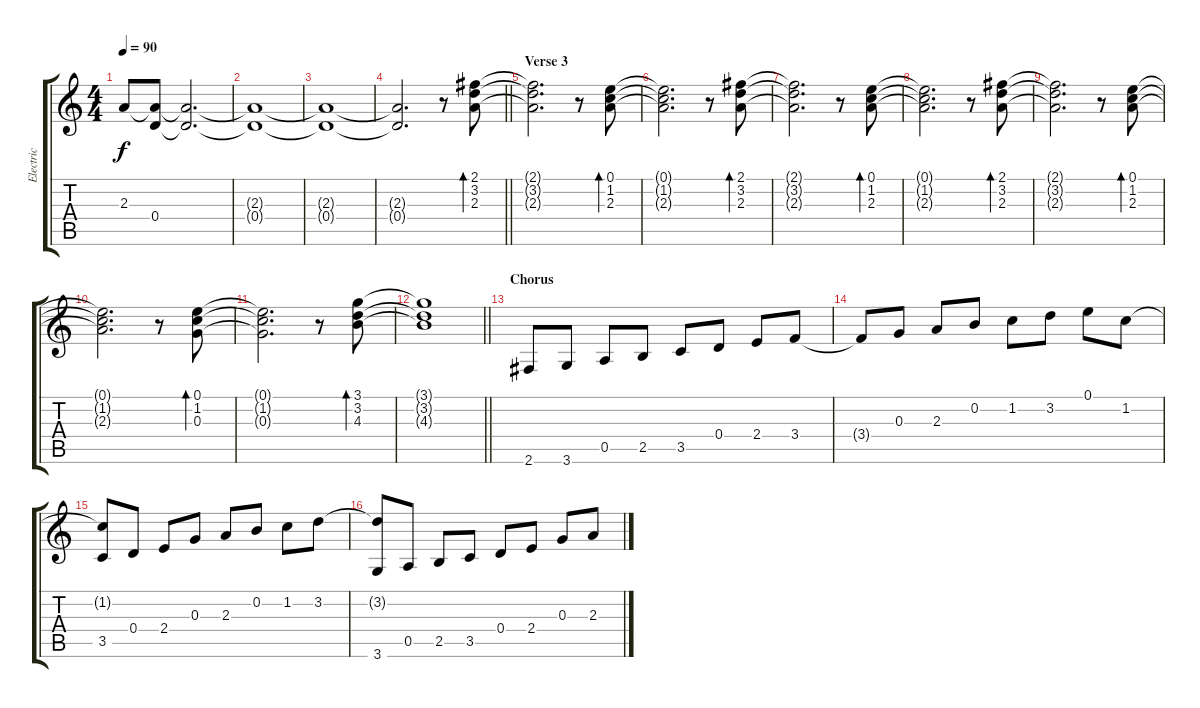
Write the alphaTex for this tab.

\track ("Electric" "Electric") {instrument overdrivenguitar}
\staff {score tabs}
\tuning (E4 B3 G3 D3 A2 E2) {hide}
\ts (4 4)
\tempo 90
\clef g2
\ks c
2.3{t}.8{dy f} (2.3{t} 0.4).8 (2.3{t} 0.4{t}).2{d} |
(2.3{t} 0.4{t}).1 |
(2.3{t} 0.4{t}).1 |
\barLineRight lightlight
(2.3{t} 0.4{t}).2{d} r.8 (2.1 3.2 2.3).8{bd 60} |
\section ("" "Verse 3")
(2.1{t} 3.2{t} 2.3{t}).2{d} r.8 (0.1 1.2 2.3).8{bd 60} |
(0.1{t} 1.2{t} 2.3{t}).2{d} r.8 (2.1 3.2 2.3).8{bd 60} |
(2.1{t} 3.2{t} 2.3{t}).2{d} r.8 (0.1 1.2 2.3).8{bd 60} |
(0.1{t} 1.2{t} 2.3{t}).2{d} r.8 (2.1 3.2 2.3).8{bd 60} |
(2.1{t} 3.2{t} 2.3{t}).2{d} r.8 (0.1 1.2 2.3).8{bd 60} |
(0.1{t} 1.2{t} 2.3{t}).2{d} r.8 (0.1 1.2 0.3).8{bd 60} |
(0.1{t} 1.2{t} 0.3{t}).2{d} r.8 (3.1 3.2 4.3).8{bd 60} |
\barLineRight lightlight
(3.1{t} 3.2{t} 4.3{t}).1 |
\section ("" "Chorus")
2.6.8 3.6.8 0.5.8 2.5.8 3.5.8 0.4.8 2.4.8 3.4.8 |
3.4{t}.8 0.3.8 2.3.8 0.2.8 1.2.8 3.2.8 0.1.8 1.2.8 |
(1.2{t} 3.5).8 0.4.8 2.4.8 0.3.8 2.3.8 0.2.8 1.2.8 3.2.8 |
(3.2{t} 3.6).8 0.5.8 2.5.8 3.5.8 0.4.8 2.4.8 0.3.8 2.3.8
